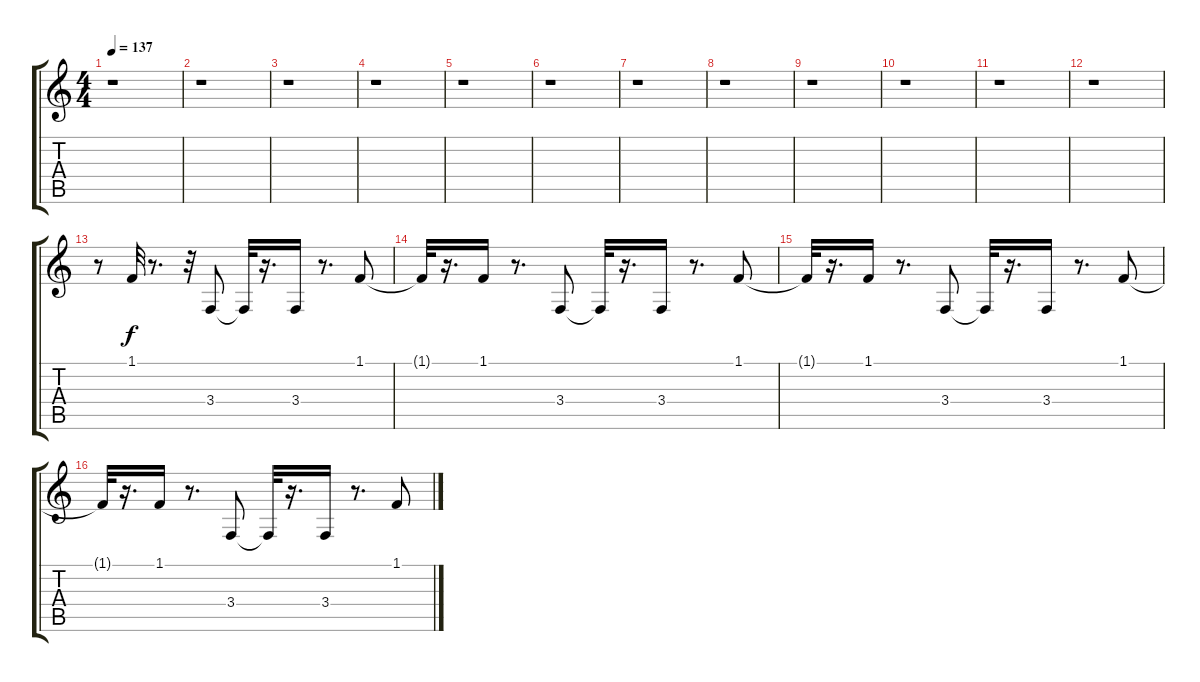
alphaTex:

\track "" {instrument lead2sawtooth}
\staff {score tabs}
\tuning (E4 B3 G3 D3 A2 E2) {hide}
\ts (4 4)
\tempo 137
\clef g2
\ks c
r.1{dy f} |
r.1 |
r.1 |
r.1 |
r.1 |
r.1 |
r.1 |
r.1 |
r.1 |
r.1 |
r.1 |
r.1 |
r.8 1.1.32{volume 12 balance 0} r.8{d} r.32 3.4.8 3.4{t}.32 r.16{d} 3.4.16 r.8{d} 1.1.8 |
1.1{t}.32 r.16{d} 1.1.16 r.8{d} 3.4.8 3.4{t}.32 r.16{d} 3.4.16 r.8{d} 1.1.8 |
1.1{t}.32 r.16{d} 1.1.16 r.8{d} 3.4.8 3.4{t}.32 r.16{d} 3.4.16 r.8{d} 1.1.8 |
1.1{t}.32 r.16{d} 1.1.16 r.8{d} 3.4.8 3.4{t}.32 r.16{d} 3.4.16 r.8{d} 1.1.8
